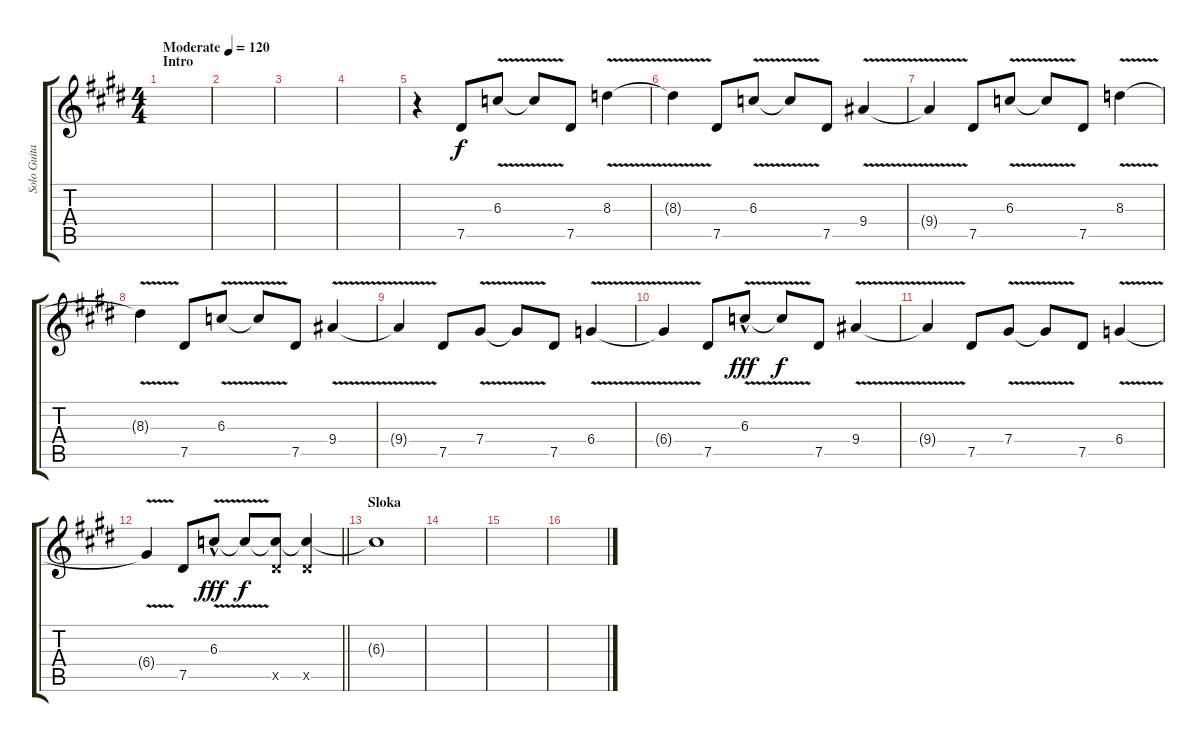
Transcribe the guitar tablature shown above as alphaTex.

\track ("Solo Guitar" "Solo Guita") {instrument distortionguitar}
\staff {score tabs}
\tuning (Eb4 Bb3 Gb3 Db3 Ab2 Eb2) {hide}
\ts (4 4)
\section ("" "Intro")
\tempo (120 "Moderate")
\clef g2
\ks e
|
\ks c#minor
|
\ks e
|
\ks c#minor
|
\ks e
r.4 7.5.8 6.3{v}.8 6.3{t}.8 7.5.8 8.3{v}.4 |
\ks c#minor
8.3{t}.4 7.5.8 6.3{v}.8 6.3{t}.8 7.5.8 9.4{v}.4 |
9.4{t}.4 7.5.8 6.3{v}.8 6.3{t}.8 7.5.8 8.3{v}.4 |
8.3{t}.4 7.5.8 6.3{v}.8 6.3{t}.8 7.5.8 9.4{v}.4 |
\ks e
9.4{t}.4 7.5.8 7.4{v}.8 7.4{t}.8 7.5.8 6.4{v}.4 |
\ks c#minor
6.4{t}.4 7.5.8 6.3{v hac}.8{dy fff} 6.3{t}.8{dy f} 7.5.8 9.4{v}.4 |
9.4{t}.4 7.5.8 7.4{v}.8 7.4{t}.8 7.5.8 6.4{v}.4 |
\barLineRight lightlight
6.4{t}.4 7.5.8 6.3{v hac}.8{dy fff} 6.3{t}.8{dy f} (6.3{t} 7.5{x}).8 (6.3{t} 7.5{x}).4 |
\section ("" "Sloka")
\ks e
6.3{t}.1 |
\ks c#minor
|
\ks e
|
\ks c#minor
